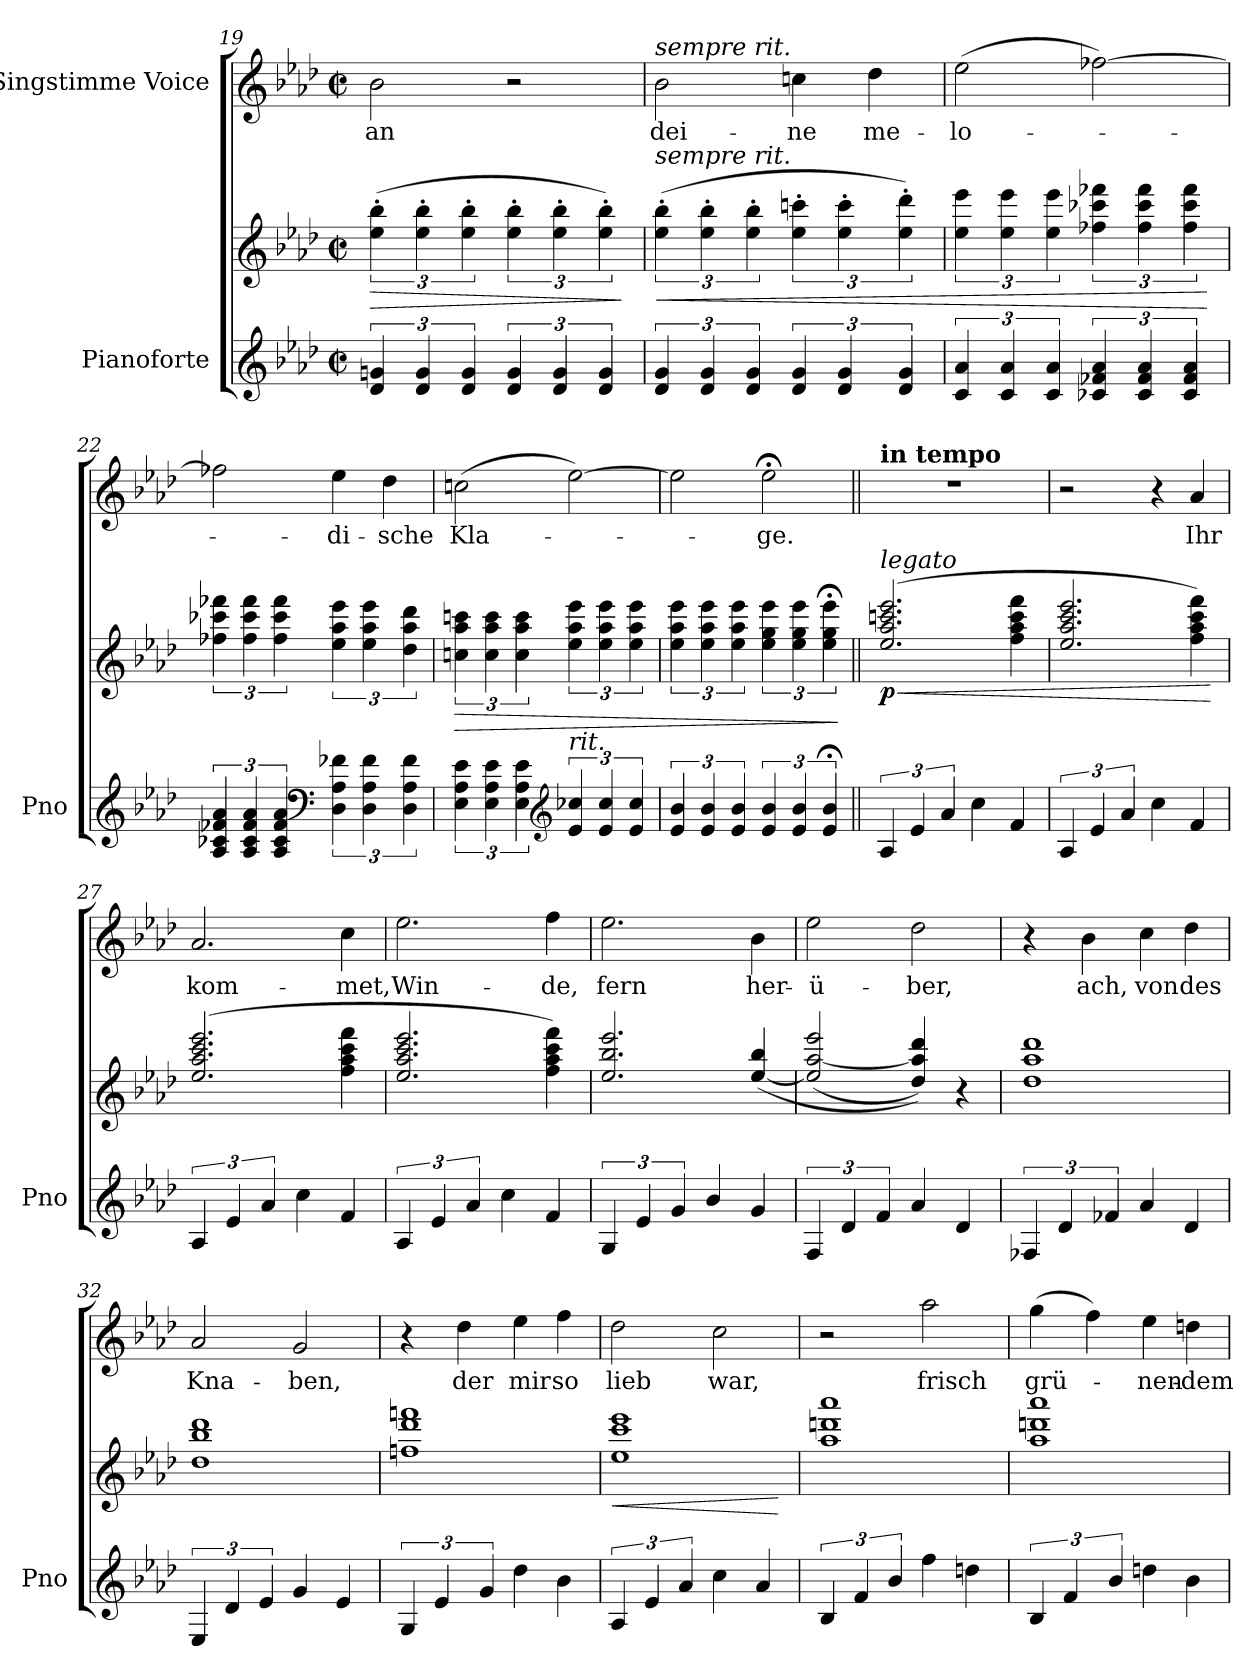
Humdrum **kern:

**kern	**kern	**dynam	**kern	**text
*part2	*part2	*part2	*part1	*part1
*staff3	*staff2	*staff2/3	*staff1	*staff1
*I"Pianoforte	*	*	*I"Singstimme Voice	*
*I'Pno	*	*	*	*
*clefG2	*clefG2	*	*clefG2	*
*k[b-e-a-d-]	*k[b-e-a-d-]	*	*k[b-e-a-d-]	*
*M2/2	*M2/2	*	*M2/2	*
*met(c|)	*met(c|)	*	*met(c|)	*
=19	=19	=19	=19	=19
!	!	!LO:HP:b	!	!
6d-/ 6gn/	(6ee-\' 6bb-\'	>	2b-\	an
6d-/ 6g/	6ee-\' 6bb-\'	.	.	.
6d-/ 6g/	6ee-\' 6bb-\'	.	.	.
6d-/ 6g/	6ee-\' 6bb-\'	.	2r	.
6d-/ 6g/	6ee-\' 6bb-\'	.	.	.
6d-/ 6g/	6ee-\' 6bb-\')	.	.	.
.	.	]	.	.
=20	=20	=20	=20	=20
!	!	!	!LO:TX:i:t=sempre rit.	!
!	!LO:TX:i:t=sempre rit.	!	!	!
!	!	!LO:HP:b	!	!
6d-/ 6g/	(6ee-\' 6bb-\'	<	2b-\	dei-
6d-/ 6g/	6ee-\' 6bb-\'	.	.	.
6d-/ 6g/	6ee-\' 6bb-\'	.	.	.
6d-/ 6g/	6ee-\' 6cccn\'	.	4ccn\	-ne
6d-/ 6g/	6ee-\' 6ccc\'	.	.	.
.	.	.	4dd-\	me-
6d-/ 6g/	6ee-\' 6ddd-\')	.	.	.
=21	=21	=21	=21	=21
6c/ 6a-/	6ee-\ 6eee-\	.	(2ee-\	-lo-
6c/ 6a-/	6ee-\ 6eee-\	.	.	.
6c/ 6a-/	6ee-\ 6eee-\	.	.	.
6c-X/ 6f-X/ 6a-/	6ff-X\ 6ccc-X\ 6fff-X\	.	[2ff-X\)	.
6c-/ 6f-/ 6a-/	6ff-\ 6ccc-\ 6fff-\	.	.	.
6c-/ 6f-/ 6a-/	6ff-\ 6ccc-\ 6fff-\	.	.	.
.	.	[	.	.
=22	=22	=22	=22	=22
6A-/ 6c-X/ 6f-X/ 6a-/	6ff-X\ 6ccc-X\ 6fff-X\	.	2ff-X\]	.
6A-/ 6c-/ 6f-/ 6a-/	6ff-\ 6ccc-\ 6fff-\	.	.	.
6A-/ 6c-/ 6f-/ 6a-/	6ff-\ 6ccc-\ 6fff-\	.	.	.
*clefF4	*	*	*	*
6D-\ 6A-\ 6f-X\	6ee-\ 6aa-\ 6eee-\	.	4ee-\	-di-
6D-\ 6A-\ 6f-\	6ee-\ 6aa-\ 6eee-\	.	.	.
.	.	.	4dd-\	-sche
6D-\ 6A-\ 6f-\	6dd-\ 6aa-\ 6ddd-\	.	.	.
=23	=23	=23	=23	=23
!	!	!LO:HP:b	!	!
6E-\ 6A-\ 6e-\	6ccn\ 6aa-\ 6cccn\	>	(2ccn\	Kla-
6E-\ 6A-\ 6e-\	6cc\ 6aa-\ 6ccc\	.	.	.
6E-\ 6A-\ 6e-\	6cc\ 6aa-\ 6ccc\	.	.	.
*clefG2	*	*	*	*
!LO:TX:i:t=rit.	!	!	!	!
6e-/ 6cc-X/	6ee-\ 6aa-\ 6eee-\	.	[2ee-\)	.
6e-/ 6cc-/	6ee-\ 6aa-\ 6eee-\	.	.	.
6e-/ 6cc-/	6ee-\ 6aa-\ 6eee-\	.	.	.
=24	=24	=24	=24	=24
6e-/ 6b-/	6ee-\ 6aa-\ 6eee-\	.	2ee-\]	.
6e-/ 6b-/	6ee-\ 6aa-\ 6eee-\	.	.	.
6e-/ 6b-/	6ee-\ 6aa-\ 6eee-\	.	.	.
6e-/ 6b-/	6ee-\ 6gg\ 6eee-\	.	2ee-;<\	-ge.
6e-/ 6b-/	6ee-\ 6gg\ 6eee-\	.	.	.
6e-/; 6b-/;	6ee-\;< 6gg\;< 6eee-\;<	.	.	.
.	.	]	.	.
=25||	=25||	=25||	=25||	=25||
!	!	!	!LO:TX:a:B:t=in tempo	!
!	!LO:TX:i:t=legato	!	!	!
!	!	!LO:HP:b	!	!
!	!	!LO:DY:n=1:b	!	!
6A-/	(2.ee-/ 2.aa-/ 2.cccn/ 2.eee-/	< p	1r	.
6e-/	.	.	.	.
6a-/	.	.	.	.
4cc\	.	.	.	.
4f/	4ff\ 4aa-\ 4ccc\ 4fff\	.	.	.
=26	=26	=26	=26	=26
6A-/	2.ee-/ 2.aa-/ 2.ccc/ 2.eee-/	.	2r	.
6e-/	.	.	.	.
6a-/	.	.	.	.
4cc\	.	.	4r	.
4f/	4ff\ 4aa-\ 4ccc\ 4fff\)	.	4a-/	Ihr
.	.	[	.	.
=27	=27	=27	=27	=27
6A-/	(2.ee-/ 2.aa-/ 2.ccc/ 2.eee-/	.	2.a-/	kom-
6e-/	.	.	.	.
6a-/	.	.	.	.
4cc\	.	.	.	.
4f/	4ff\ 4aa-\ 4ccc\ 4fff\	.	4cc\	-met,
=28	=28	=28	=28	=28
6A-/	2.ee-/ 2.aa-/ 2.ccc/ 2.eee-/	.	2.ee-\	Win-
6e-/	.	.	.	.
6a-/	.	.	.	.
4cc\	.	.	.	.
4f/	4ff\ 4aa-\ 4ccc\ 4fff\)	.	4ff\	-de,
=29	=29	=29	=29	=29
6G/	2.ee-/ 2.bb-/ 2.eee-/	.	2.ee-\	fern
6e-/	.	.	.	.
6g/	.	.	.	.
4b-/	.	.	.	.
4g/	(>[4ee-/ 4bb-/	.	4b-\	her-
=30	=30	=30	=30	=30
6F/	(<2ee-/] [<2aa-/ 2eee-/	.	2ee-\	-ü-
6d-/	.	.	.	.
6f/	.	.	.	.
4a-/	4dd-/ 4aa-/] 4ddd-/))	.	2dd-\	-ber,
4d-/	4r	.	.	.
=31	=31	=31	=31	=31
6F-X/	1dd- 1aa- 1ddd-	.	4r	.
6d-/	.	.	.	.
.	.	.	4b-\	ach,
6f-X/	.	.	.	.
4a-/	.	.	4cc\	von
4d-/	.	.	4dd-\	des
=32	=32	=32	=32	=32
6E-/	1dd- 1bb- 1ddd-	.	2a-/	Kna-
6d-/	.	.	.	.
6e-/	.	.	.	.
4g/	.	.	2g/	-ben,
4e-/	.	.	.	.
=33	=33	=33	=33	=33
6G/	1ffn 1ddd- 1fffn	.	4r	.
6e-/	.	.	.	.
.	.	.	4dd-\	der
6g/	.	.	.	.
4dd-\	.	.	4ee-\	mir
4b-\	.	.	4ff\	so
=34	=34	=34	=34	=34
!	!	!LO:HP:b	!	!
6A-/	1ee- 1ccc 1eee-	<	2dd-\	lieb
6e-/	.	.	.	.
6a-/	.	.	.	.
4cc\	.	.	2cc\	war,
4a-/	.	.	.	.
.	.	[	.	.
=35	=35	=35	=35	=35
6B-/	1aa- 1dddn 1aaa-	.	2r	.
6f/	.	.	.	.
6b-/	.	.	.	.
4ff\	.	.	2aa-\	frisch
4ddn\	.	.	.	.
=36	=36	=36	=36	=36
6B-/	1aa- 1dddn 1aaa-	.	(4gg\	grü-
6f/	.	.	.	.
.	.	.	4ff\)	.
6b-/	.	.	.	.
4ddn\	.	.	4ee-\	-nen-
4b-\	.	.	4ddn\	-dem
=	=	=	=	=
*-	*-	*-	*-	*-
